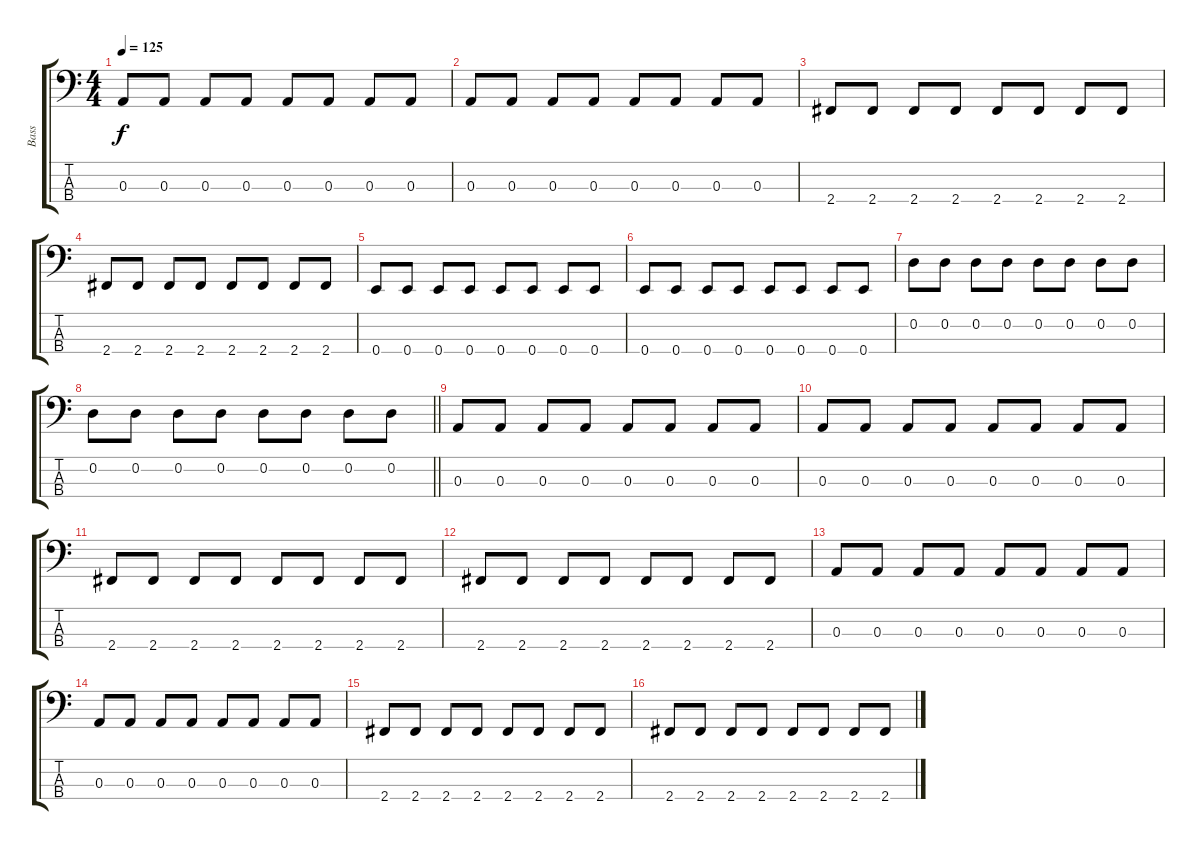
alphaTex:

\track ("Bass" "Bass") {instrument electricbassfinger}
\staff {score tabs}
\tuning (G2 D2 A1 E1) {hide}
\ts (4 4)
\tempo 125
\clef f4
\ks c
0.3.8{dy f} 0.3.8 0.3.8 0.3.8 0.3.8 0.3.8 0.3.8 0.3.8 |
0.3.8 0.3.8 0.3.8 0.3.8 0.3.8 0.3.8 0.3.8 0.3.8 |
2.4.8 2.4.8 2.4.8 2.4.8 2.4.8 2.4.8 2.4.8 2.4.8 |
2.4.8 2.4.8 2.4.8 2.4.8 2.4.8 2.4.8 2.4.8 2.4.8 |
0.4.8 0.4.8 0.4.8 0.4.8 0.4.8 0.4.8 0.4.8 0.4.8 |
0.4.8 0.4.8 0.4.8 0.4.8 0.4.8 0.4.8 0.4.8 0.4.8 |
0.2.8 0.2.8 0.2.8 0.2.8 0.2.8 0.2.8 0.2.8 0.2.8 |
\barLineRight lightlight
0.2.8 0.2.8 0.2.8 0.2.8 0.2.8 0.2.8 0.2.8 0.2.8 |
0.3.8 0.3.8 0.3.8 0.3.8 0.3.8 0.3.8 0.3.8 0.3.8 |
0.3.8 0.3.8 0.3.8 0.3.8 0.3.8 0.3.8 0.3.8 0.3.8 |
2.4.8 2.4.8 2.4.8 2.4.8 2.4.8 2.4.8 2.4.8 2.4.8 |
2.4.8 2.4.8 2.4.8 2.4.8 2.4.8 2.4.8 2.4.8 2.4.8 |
0.3.8 0.3.8 0.3.8 0.3.8 0.3.8 0.3.8 0.3.8 0.3.8 |
0.3.8 0.3.8 0.3.8 0.3.8 0.3.8 0.3.8 0.3.8 0.3.8 |
2.4.8 2.4.8 2.4.8 2.4.8 2.4.8 2.4.8 2.4.8 2.4.8 |
2.4.8 2.4.8 2.4.8 2.4.8 2.4.8 2.4.8 2.4.8 2.4.8
